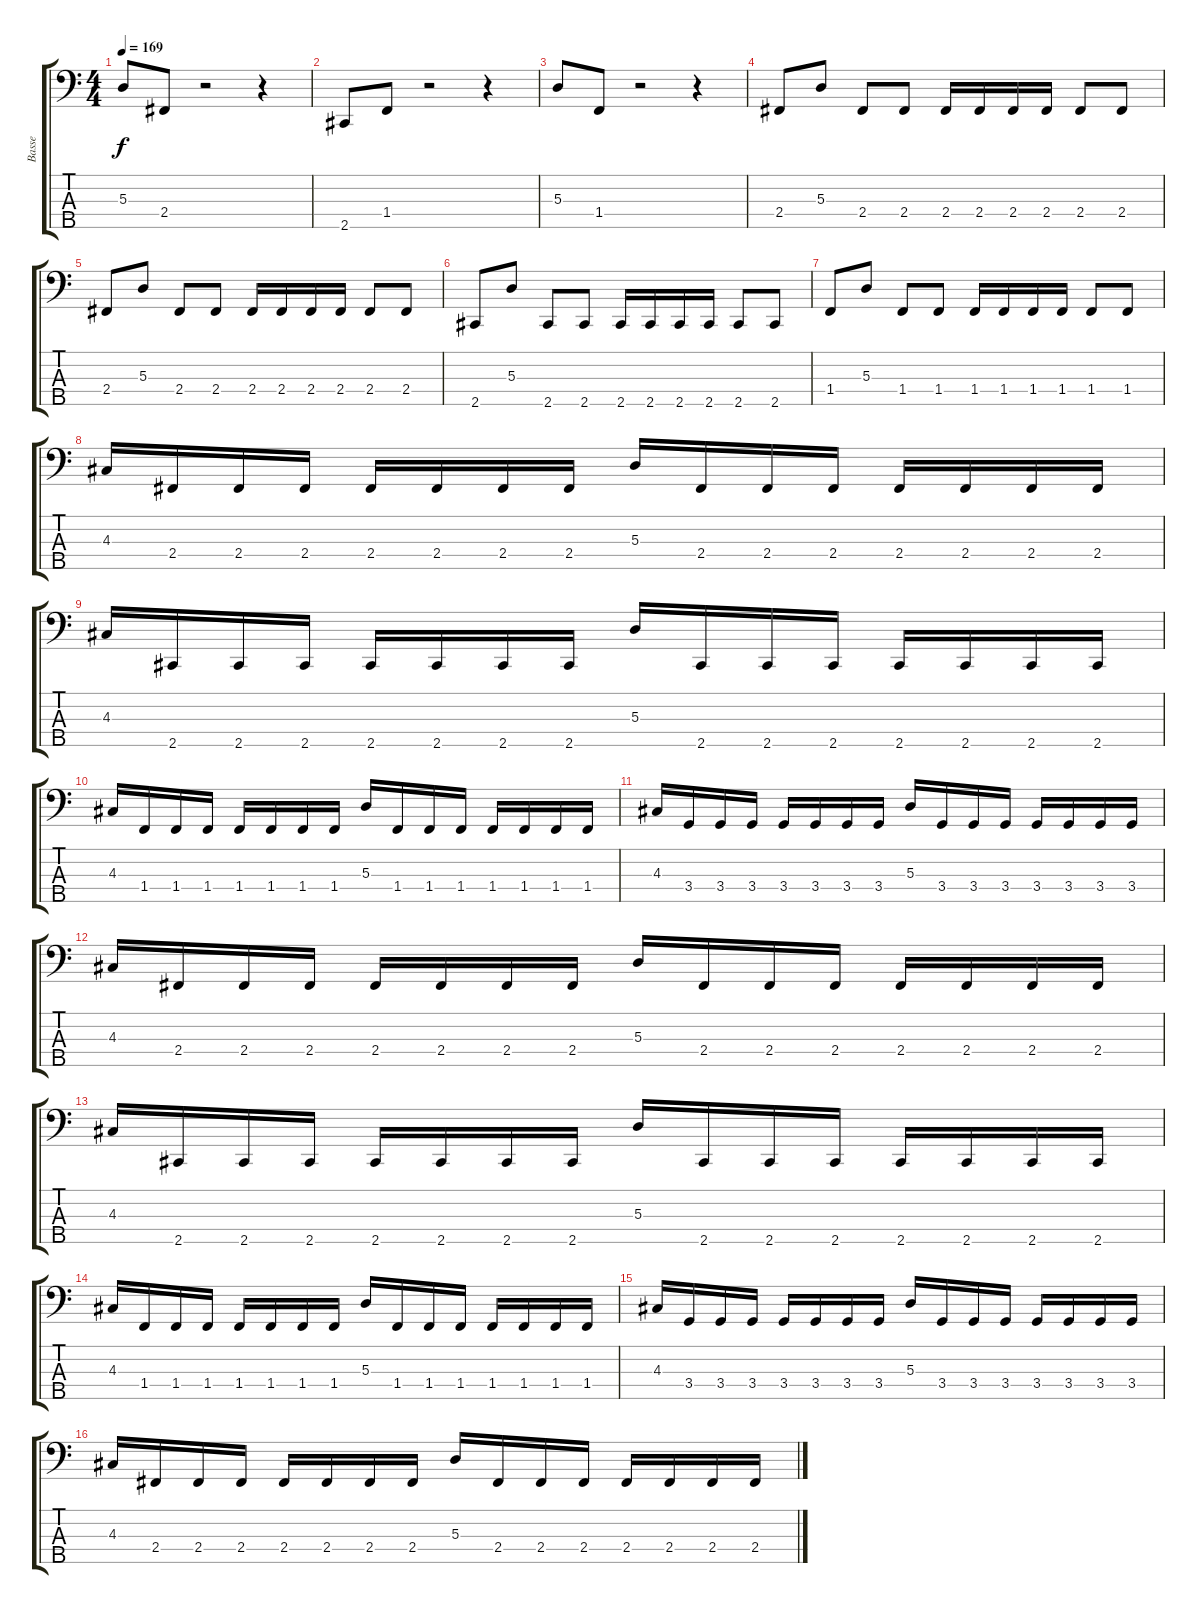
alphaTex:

\track ("Basse" "Basse") {instrument electricbassfinger}
\staff {score tabs}
\tuning (G2 D2 A1 E1 B0) {hide}
\ts (4 4)
\tempo 169
\clef f4
\ks c
5.3.8{dy f} 2.4.8 r.2 r.4 |
2.5.8 1.4.8 r.2 r.4 |
5.3.8 1.4.8 r.2 r.4 |
2.4.8{volume 16} 5.3.8 2.4.8 2.4.8 2.4.16 2.4.16 2.4.16 2.4.16 2.4.8 2.4.8 |
2.4.8 5.3.8 2.4.8 2.4.8 2.4.16 2.4.16 2.4.16 2.4.16 2.4.8 2.4.8 |
2.5.8 5.3.8 2.5.8 2.5.8 2.5.16 2.5.16 2.5.16 2.5.16 2.5.8 2.5.8 |
1.4.8 5.3.8 1.4.8 1.4.8 1.4.16 1.4.16 1.4.16 1.4.16 1.4.8 1.4.8 |
4.3.16{volume 10} 2.4.16 2.4.16 2.4.16 2.4.16 2.4.16 2.4.16 2.4.16 5.3.16 2.4.16 2.4.16 2.4.16 2.4.16 2.4.16 2.4.16 2.4.16 |
4.3.16 2.5.16 2.5.16 2.5.16 2.5.16 2.5.16 2.5.16 2.5.16 5.3.16 2.5.16 2.5.16 2.5.16 2.5.16 2.5.16 2.5.16 2.5.16 |
4.3.16 1.4.16 1.4.16 1.4.16 1.4.16 1.4.16 1.4.16 1.4.16 5.3.16 1.4.16 1.4.16 1.4.16 1.4.16 1.4.16 1.4.16 1.4.16 |
4.3.16 3.4.16 3.4.16 3.4.16 3.4.16 3.4.16 3.4.16 3.4.16 5.3.16 3.4.16 3.4.16 3.4.16 3.4.16 3.4.16 3.4.16 3.4.16 |
4.3.16 2.4.16 2.4.16 2.4.16 2.4.16 2.4.16 2.4.16 2.4.16 5.3.16 2.4.16 2.4.16 2.4.16 2.4.16 2.4.16 2.4.16 2.4.16 |
4.3.16 2.5.16 2.5.16 2.5.16 2.5.16 2.5.16 2.5.16 2.5.16 5.3.16 2.5.16 2.5.16 2.5.16 2.5.16 2.5.16 2.5.16 2.5.16 |
4.3.16 1.4.16 1.4.16 1.4.16 1.4.16 1.4.16 1.4.16 1.4.16 5.3.16 1.4.16 1.4.16 1.4.16 1.4.16 1.4.16 1.4.16 1.4.16 |
4.3.16 3.4.16 3.4.16 3.4.16 3.4.16 3.4.16 3.4.16 3.4.16 5.3.16 3.4.16 3.4.16 3.4.16 3.4.16 3.4.16 3.4.16 3.4.16 |
4.3.16 2.4.16 2.4.16 2.4.16 2.4.16 2.4.16 2.4.16 2.4.16 5.3.16 2.4.16 2.4.16 2.4.16 2.4.16 2.4.16 2.4.16 2.4.16
